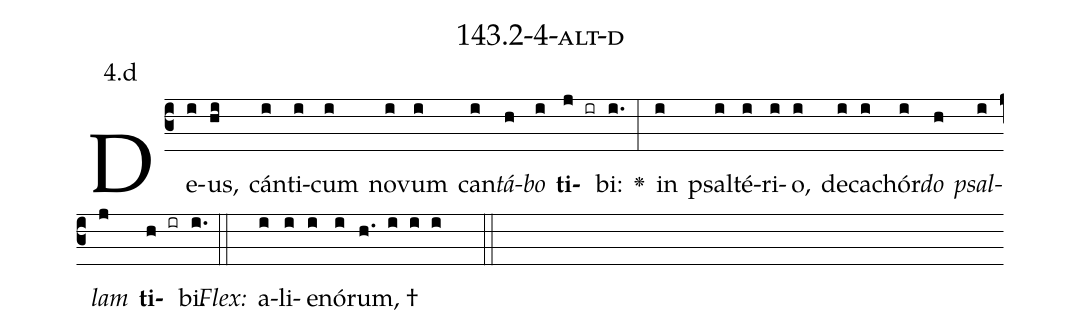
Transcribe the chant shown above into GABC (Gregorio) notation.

name: 143.2-4-alt-d;
annotation: 4.d;
%%
(c3)De(i)us,(hi) cán(i)ti(i)cum(i) no(i)vum(i) can(i)<i>tá</i>(h)<i>bo</i>(i) <b>ti</b>(j ir)bi:(i.) <v>\greheightstar</v>(:) in(i) psal(i)té(i)ri(i)o,(i) de(i)ca(i)chór(i)<i>do</i>(h) <i>psal</i>(i)<i>lam</i>(j) <b>ti</b>(h ir)bi.(i.) (::)
<i>Flex:</i>()  a(i)li(i)e(i)nó(i)rum, †(h. i i i  ::)

%E(i) u(h) o(i) u(j) a(h) e.(i.) (::)
